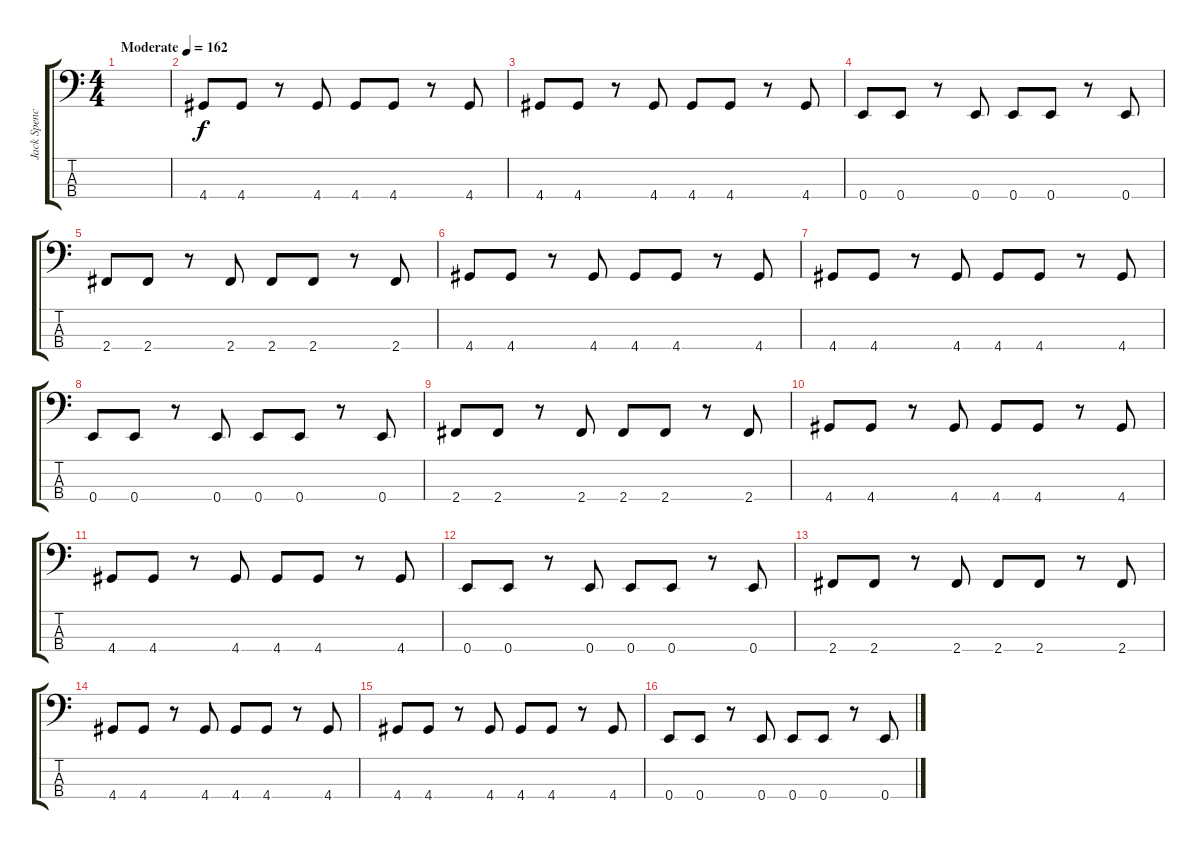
\track ("Jack Spence" "Jack Spenc") {instrument electricbasspick}
\staff {score tabs}
\tuning (G2 D2 A1 E1) {hide}
\ts (4 4)
\tempo (162 "Moderate")
\clef f4
\ks c
|
4.4.8 4.4.8 r.8 4.4.8 4.4.8 4.4.8 r.8 4.4.8 |
4.4.8 4.4.8 r.8 4.4.8 4.4.8 4.4.8 r.8 4.4.8 |
0.4.8 0.4.8 r.8 0.4.8 0.4.8 0.4.8 r.8 0.4.8 |
2.4.8 2.4.8 r.8 2.4.8 2.4.8 2.4.8 r.8 2.4.8 |
4.4.8 4.4.8 r.8 4.4.8 4.4.8 4.4.8 r.8 4.4.8 |
4.4.8 4.4.8 r.8 4.4.8 4.4.8 4.4.8 r.8 4.4.8 |
0.4.8 0.4.8 r.8 0.4.8 0.4.8 0.4.8 r.8 0.4.8 |
2.4.8 2.4.8 r.8 2.4.8 2.4.8 2.4.8 r.8 2.4.8 |
4.4.8 4.4.8 r.8 4.4.8 4.4.8 4.4.8 r.8 4.4.8 |
4.4.8 4.4.8 r.8 4.4.8 4.4.8 4.4.8 r.8 4.4.8 |
0.4.8 0.4.8 r.8 0.4.8 0.4.8 0.4.8 r.8 0.4.8 |
2.4.8 2.4.8 r.8 2.4.8 2.4.8 2.4.8 r.8 2.4.8 |
4.4.8 4.4.8 r.8 4.4.8 4.4.8 4.4.8 r.8 4.4.8 |
4.4.8 4.4.8 r.8 4.4.8 4.4.8 4.4.8 r.8 4.4.8 |
0.4.8 0.4.8 r.8 0.4.8 0.4.8 0.4.8 r.8 0.4.8
